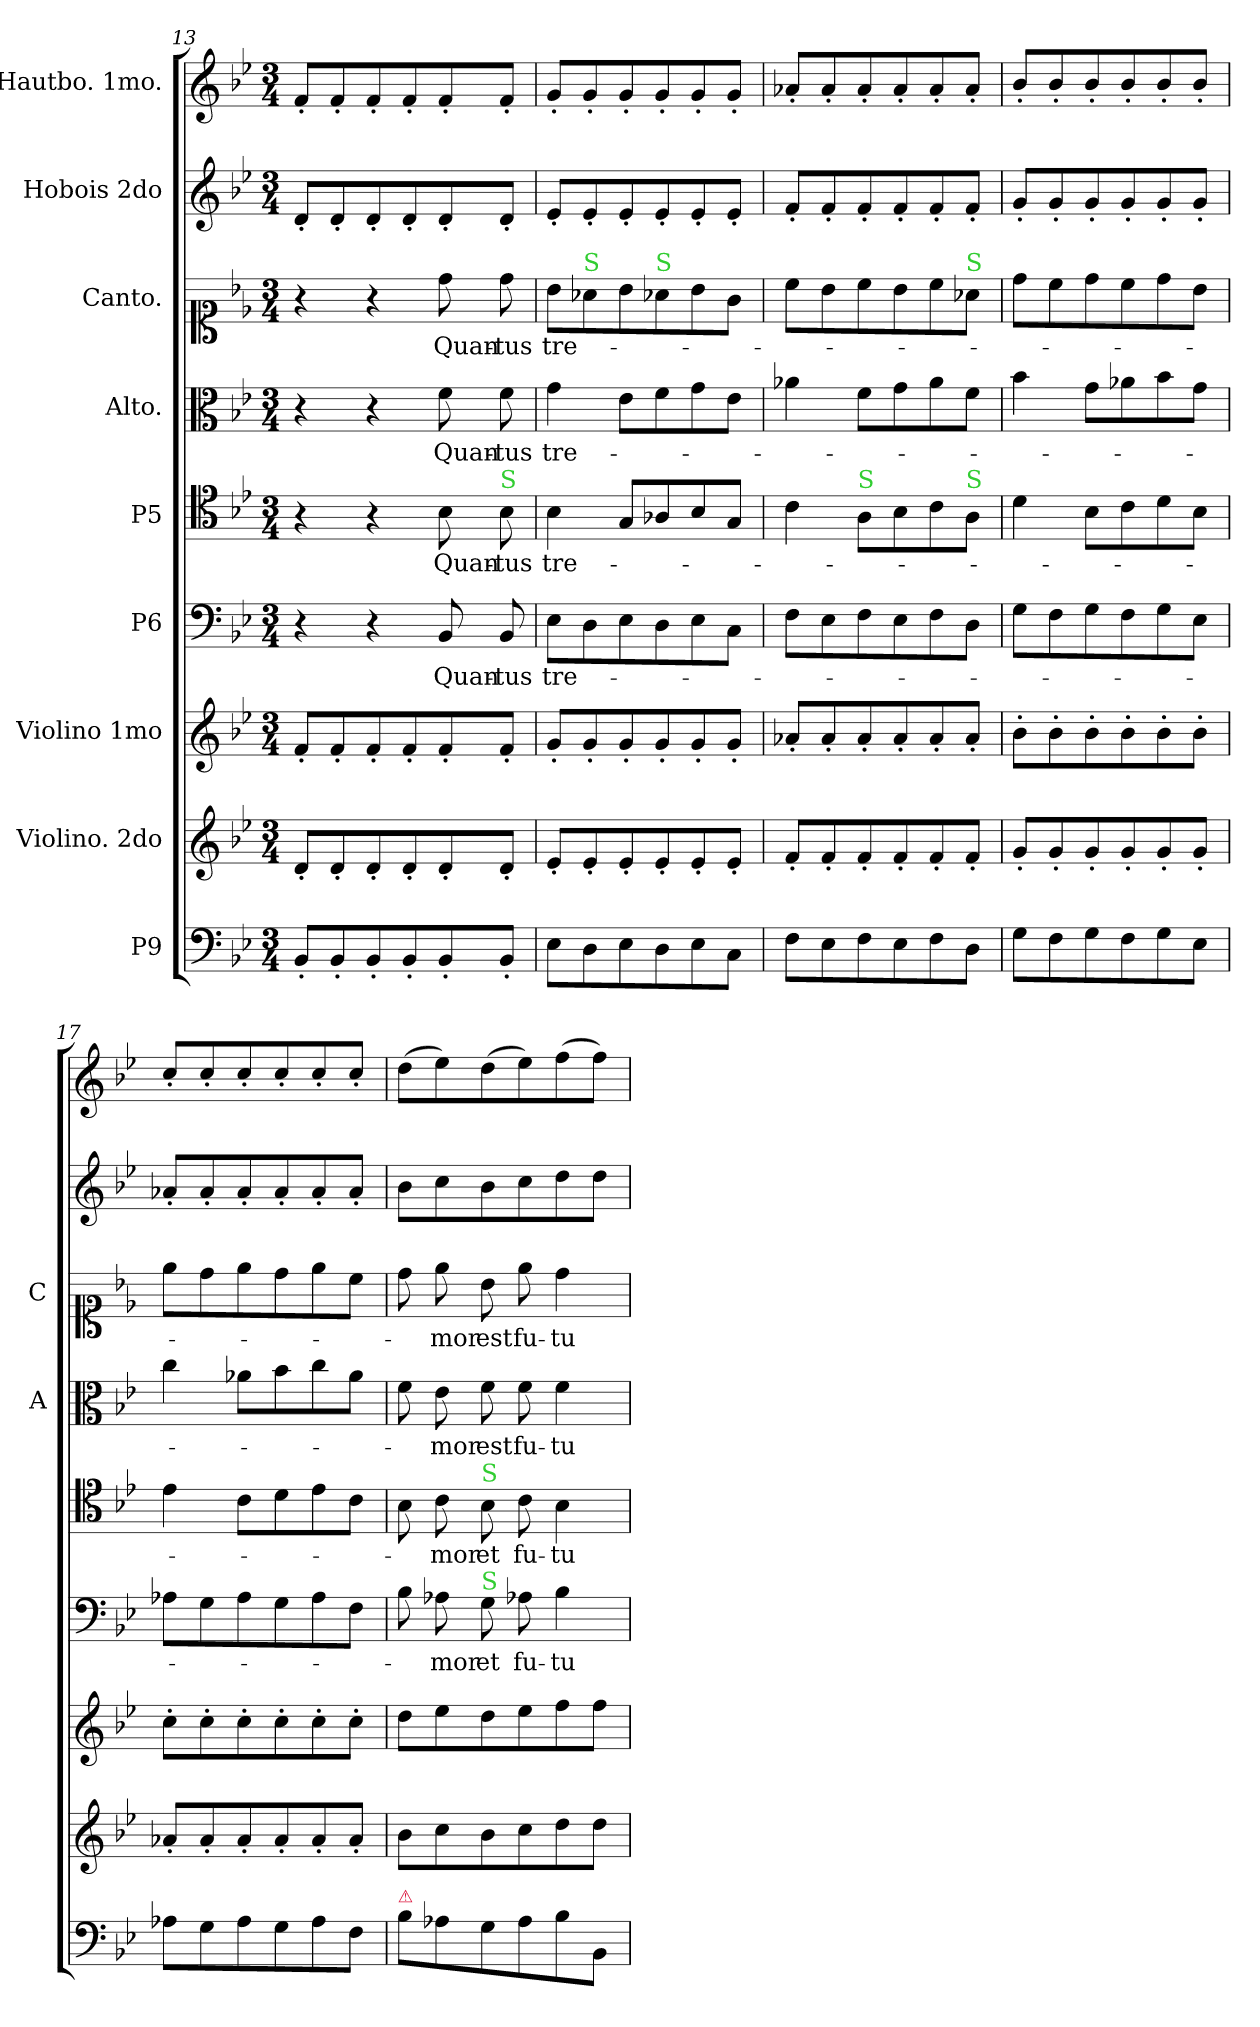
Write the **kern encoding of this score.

**kern	**kern	**kern	**kern	**text	**kern	**text	**kern	**text	**kern	**text	**kern	**kern
*part9	*part8	*part7	*part6	*part6	*part5	*part5	*part4	*part4	*part3	*part3	*part2	*part1
*staff9	*staff8	*staff7	*staff6	*staff6	*staff5	*staff5	*staff4	*staff4	*staff3	*staff3	*staff2	*staff1
*I"P9	*I"Violino. 2do	*I"Violino 1mo	*I"P6	*	*I"P5	*	*I"Alto.	*	*I"Canto.	*	*I"Hobois 2do	*I"Hautbo. 1mo.
*	*	*	*	*	*	*	*I'A	*	*I'C	*	*	*
*clefF4	*clefG2	*clefG2	*clefF4	*	*clefC4	*	*clefC3	*	*clefC1	*	*clefG2	*clefG2
*k[b-e-]	*k[b-e-]	*k[b-e-]	*k[b-e-]	*	*k[b-e-]	*	*k[b-e-]	*	*k[b-e-]	*	*k[b-e-]	*k[b-e-]
*B-:	*B-:	*B-:	*B-:	*	*B-:	*	*B-:	*	*B-:	*	*B-:	*B-:
*M3/4	*M3/4	*M3/4	*M3/4	*	*M3/4	*	*M3/4	*	*M3/4	*	*M3/4	*M3/4
=13	=13	=13	=13	=13	=13	=13	=13	=13	=13	=13	=13	=13
8BB-'/L	8d'/L	8f'/L	4r	.	4r	.	4r	.	4r	.	8d'/L	8f'/L
8BB-'/	8d'/	8f'/	.	.	.	.	.	.	.	.	8d'/	8f'/
8BB-'/	8d'/	8f'/	4r	.	4r	.	4r	.	4r	.	8d'/	8f'/
8BB-'/	8d'/	8f'/	.	.	.	.	.	.	.	.	8d'/	8f'/
8BB-'/	8d'/	8f'/	8BB-/	Quan-	8B-\	Quan-	8f\	Quan-	8dd\	Quan-	8d'/	8f'/
!	!	!	!	!	!LO:TX:a:color=limegreen:t=S	!	!	!	!	!	!	!
8BB-'/J	8d'/J	8f'/J	8BB-/	-tus	8B-\	-tus	8f\	-tus	8dd\	-tus	8d'/J	8f'/J
=14	=14	=14	=14	=14	=14	=14	=14	=14	=14	=14	=14	=14
8E-\L	8e-'/L	8g'/L	8E-\L	tre-	4B-\	tre-	4g\	tre-	8b-\L	tre-	8e-'/L	8g'/L
!	!	!	!	!	!	!	!	!	!LO:TX:a:color=limegreen:t=S	!	!	!
8D\	8e-'/	8g'/	8D\	.	.	.	.	.	8a-X\	.	8e-'/	8g'/
8E-\	8e-'/	8g'/	8E-\	.	8G/L	.	8e-\L	.	8b-\	.	8e-'/	8g'/
!	!	!	!	!	!	!	!	!	!LO:TX:a:color=limegreen:t=S	!	!	!
8D\	8e-'/	8g'/	8D\	.	8A-X/	.	8f\	.	8a-X\	.	8e-'/	8g'/
8E-\	8e-'/	8g'/	8E-\	.	8B-/	.	8g\	.	8b-\	.	8e-'/	8g'/
8C\J	8e-'/J	8g'/J	8C\J	.	8G/J	.	8e-\J	.	8g\J	.	8e-'/J	8g'/J
=15	=15	=15	=15	=15	=15	=15	=15	=15	=15	=15	=15	=15
8F\L	8f'/L	8a-X'/L	8F\L	.	4c\	.	4a-X\	.	8cc\L	.	8f'/L	8a-X'/L
8E-\	8f'/	8a-'/	8E-\	.	.	.	.	.	8b-\	.	8f'/	8a-'/
!	!	!	!	!	!LO:TX:a:color=limegreen:t=S	!	!	!	!	!	!	!
8F\	8f'/	8a-'/	8F\	.	8A\L	.	8f\L	.	8cc\	.	8f'/	8a-'/
8E-\	8f'/	8a-'/	8E-\	.	8B-\	.	8g\	.	8b-\	.	8f'/	8a-'/
8F\	8f'/	8a-'/	8F\	.	8c\	.	8a-\	.	8cc\	.	8f'/	8a-'/
!	!	!	!	!	!	!	!	!	!LO:TX:a:color=limegreen:t=S	!	!	!
!	!	!	!	!	!LO:TX:a:color=limegreen:t=S	!	!	!	!	!	!	!
8D\J	8f'/J	8a-'/J	8D\J	.	8A\J	.	8f\J	.	8a-X\J	.	8f'/J	8a-'/J
=16	=16	=16	=16	=16	=16	=16	=16	=16	=16	=16	=16	=16
8G\L	8g'/L	8b-'\L	8G\L	.	4d\	.	4b-\	.	8dd\L	.	8g'/L	8b-'/L
8F\	8g'/	8b-'\	8F\	.	.	.	.	.	8cc\	.	8g'/	8b-'/
8G\	8g'/	8b-'\	8G\	.	8B-\L	.	8g\L	.	8dd\	.	8g'/	8b-'/
8F\	8g'/	8b-'\	8F\	.	8c\	.	8a-X\	.	8cc\	.	8g'/	8b-'/
8G\	8g'/	8b-'\	8G\	.	8d\	.	8b-\	.	8dd\	.	8g'/	8b-'/
8E-\J	8g'/J	8b-'\J	8E-\J	.	8B-\J	.	8g\J	.	8b-\J	.	8g'/J	8b-'/J
=17	=17	=17	=17	=17	=17	=17	=17	=17	=17	=17	=17	=17
8A-X\L	8a-X'/L	8cc'\L	8A-X\L	.	4e-\	.	4cc\	.	8ee-\L	.	8a-X'/L	8cc'/L
8G\	8a-'/	8cc'\	8G\	.	.	.	.	.	8dd\	.	8a-'/	8cc'/
8A-\	8a-'/	8cc'\	8A-\	.	8c\L	.	8a-X\L	.	8ee-\	.	8a-'/	8cc'/
8G\	8a-'/	8cc'\	8G\	.	8d\	.	8b-\	.	8dd\	.	8a-'/	8cc'/
8A-\	8a-'/	8cc'\	8A-\	.	8e-\	.	8cc\	.	8ee-\	.	8a-'/	8cc'/
8F\J	8a-'/J	8cc'\J	8F\J	.	8c\J	.	8a-\J	.	8cc\J	.	8a-'/J	8cc'/J
=18	=18	=18	=18	=18	=18	=18	=18	=18	=18	=18	=18	=18
!LO:TX:a:color=crimson:t=⚠	!	!	!	!	!	!	!	!	!	!	!	!
8B-\L	8b-\L	8dd\L	8B-\	.	8B-\	.	8f\	.	8dd\	.	8b-\L	(8dd\L
8A-X\	8cc\	8ee-\	8A-X\	-mor	8c\	-mor	8e-\	-mor	8ee-\	-mor	8cc\	8ee-\)
!	!	!	!	!	!LO:TX:a:color=limegreen:t=S	!	!	!	!	!	!	!
!	!	!	!LO:TX:a:color=limegreen:t=S	!	!	!	!	!	!	!	!	!
8G\	8b-\	8dd\	8G\	et	8B-\	et	8f\	est	8b-\	est	8b-\	(8dd\
8A-\	8cc\	8ee-\	8A-X\	fu-	8c\	fu-	8f\	fu-	8ee-\	fu-	8cc\	8ee-\)
8B-\	8dd\	8ff\	4B-\	-tu-	4B-\	-tu-	4f\	-tu-	4dd\	-tu-	8dd\	(8ff\
8BB-/J	8dd\J	8ff\J	.	.	.	.	.	.	.	.	8dd\J	8ff\J)
=	=	=	=	=	=	=	=	=	=	=	=	=
*-	*-	*-	*-	*-	*-	*-	*-	*-	*-	*-	*-	*-
